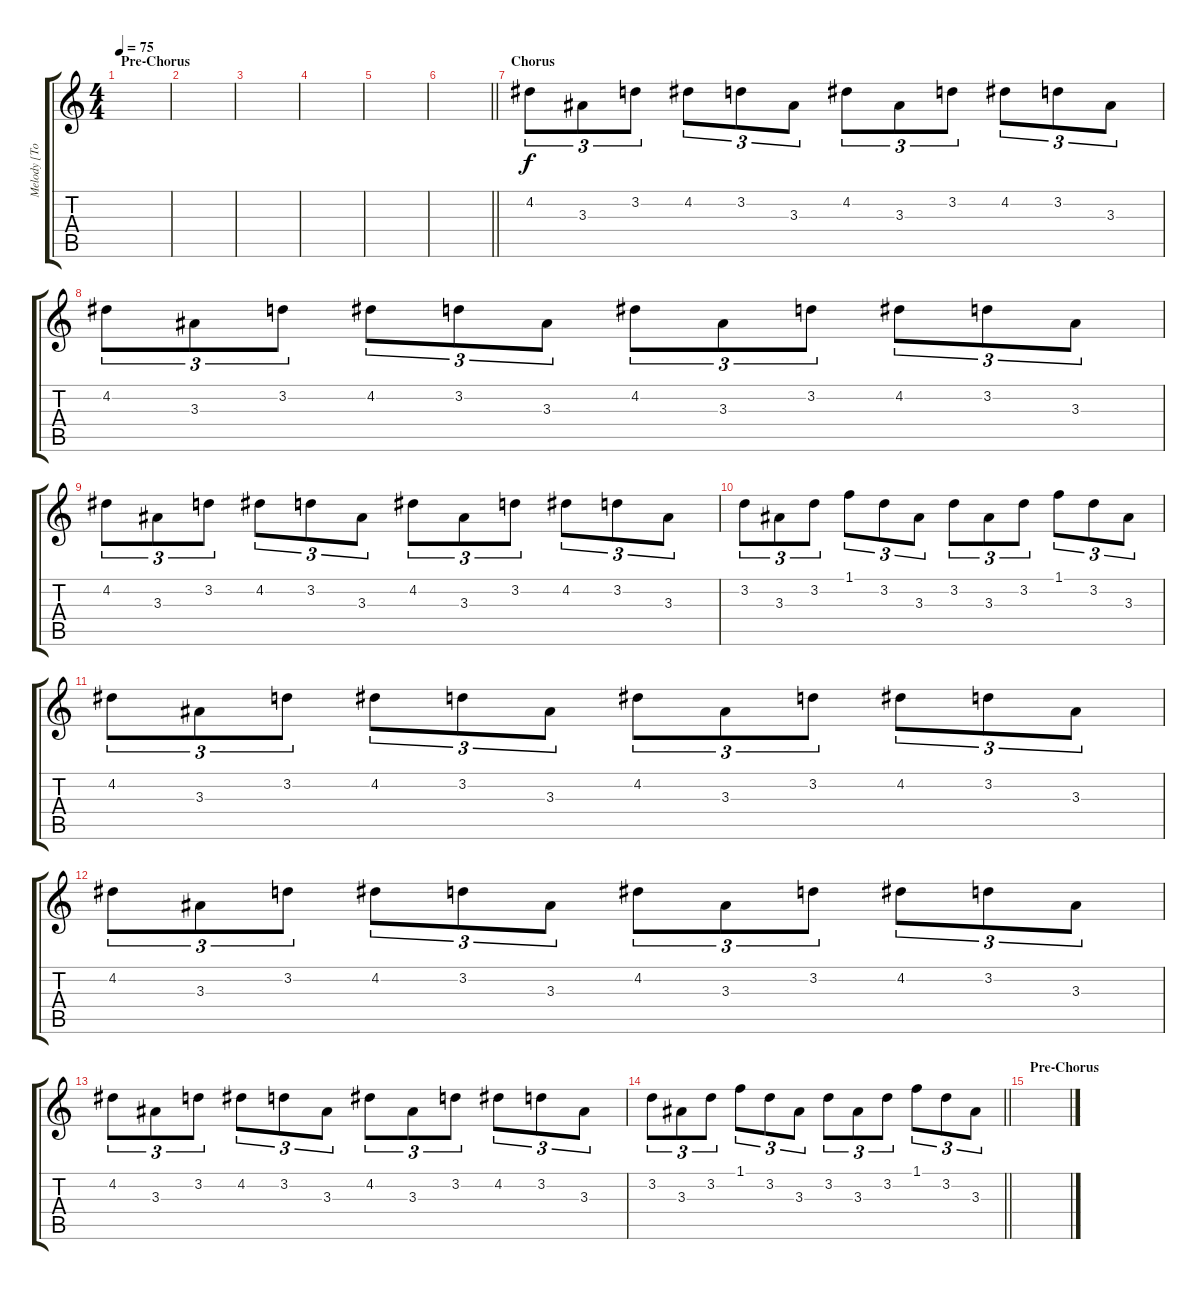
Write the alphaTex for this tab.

\track ("Melody [Toru]" "Melody [To") {instrument acousticguitarsteel}
\staff {score tabs}
\tuning (E4 B3 G3 D3 A2 E2) {hide}
\ts (4 4)
\section ("" "Pre-Chorus")
\tempo 75
\clef g2
\ks c
|
|
|
|
|
\barLineRight lightlight
|
\section ("" "Chorus")
4.2.8{tu (3 2)} 3.3.8{tu (3 2)} 3.2.8{tu (3 2)} 4.2.8{tu (3 2)} 3.2.8{tu (3 2)} 3.3.8{tu (3 2)} 4.2.8{tu (3 2)} 3.3.8{tu (3 2)} 3.2.8{tu (3 2)} 4.2.8{tu (3 2)} 3.2.8{tu (3 2)} 3.3.8{tu (3 2)} |
4.2.8{tu (3 2)} 3.3.8{tu (3 2)} 3.2.8{tu (3 2)} 4.2.8{tu (3 2)} 3.2.8{tu (3 2)} 3.3.8{tu (3 2)} 4.2.8{tu (3 2)} 3.3.8{tu (3 2)} 3.2.8{tu (3 2)} 4.2.8{tu (3 2)} 3.2.8{tu (3 2)} 3.3.8{tu (3 2)} |
4.2.8{tu (3 2)} 3.3.8{tu (3 2)} 3.2.8{tu (3 2)} 4.2.8{tu (3 2)} 3.2.8{tu (3 2)} 3.3.8{tu (3 2)} 4.2.8{tu (3 2)} 3.3.8{tu (3 2)} 3.2.8{tu (3 2)} 4.2.8{tu (3 2)} 3.2.8{tu (3 2)} 3.3.8{tu (3 2)} |
3.2.8{tu (3 2)} 3.3.8{tu (3 2)} 3.2.8{tu (3 2)} 1.1.8{tu (3 2)} 3.2.8{tu (3 2)} 3.3.8{tu (3 2)} 3.2.8{tu (3 2)} 3.3.8{tu (3 2)} 3.2.8{tu (3 2)} 1.1.8{tu (3 2)} 3.2.8{tu (3 2)} 3.3.8{tu (3 2)} |
4.2.8{tu (3 2)} 3.3.8{tu (3 2)} 3.2.8{tu (3 2)} 4.2.8{tu (3 2)} 3.2.8{tu (3 2)} 3.3.8{tu (3 2)} 4.2.8{tu (3 2)} 3.3.8{tu (3 2)} 3.2.8{tu (3 2)} 4.2.8{tu (3 2)} 3.2.8{tu (3 2)} 3.3.8{tu (3 2)} |
4.2.8{tu (3 2)} 3.3.8{tu (3 2)} 3.2.8{tu (3 2)} 4.2.8{tu (3 2)} 3.2.8{tu (3 2)} 3.3.8{tu (3 2)} 4.2.8{tu (3 2)} 3.3.8{tu (3 2)} 3.2.8{tu (3 2)} 4.2.8{tu (3 2)} 3.2.8{tu (3 2)} 3.3.8{tu (3 2)} |
4.2.8{tu (3 2)} 3.3.8{tu (3 2)} 3.2.8{tu (3 2)} 4.2.8{tu (3 2)} 3.2.8{tu (3 2)} 3.3.8{tu (3 2)} 4.2.8{tu (3 2)} 3.3.8{tu (3 2)} 3.2.8{tu (3 2)} 4.2.8{tu (3 2)} 3.2.8{tu (3 2)} 3.3.8{tu (3 2)} |
\barLineRight lightlight
3.2.8{tu (3 2)} 3.3.8{tu (3 2)} 3.2.8{tu (3 2)} 1.1.8{tu (3 2)} 3.2.8{tu (3 2)} 3.3.8{tu (3 2)} 3.2.8{tu (3 2)} 3.3.8{tu (3 2)} 3.2.8{tu (3 2)} 1.1.8{tu (3 2)} 3.2.8{tu (3 2)} 3.3.8{tu (3 2)} |
\section ("" "Pre-Chorus")
